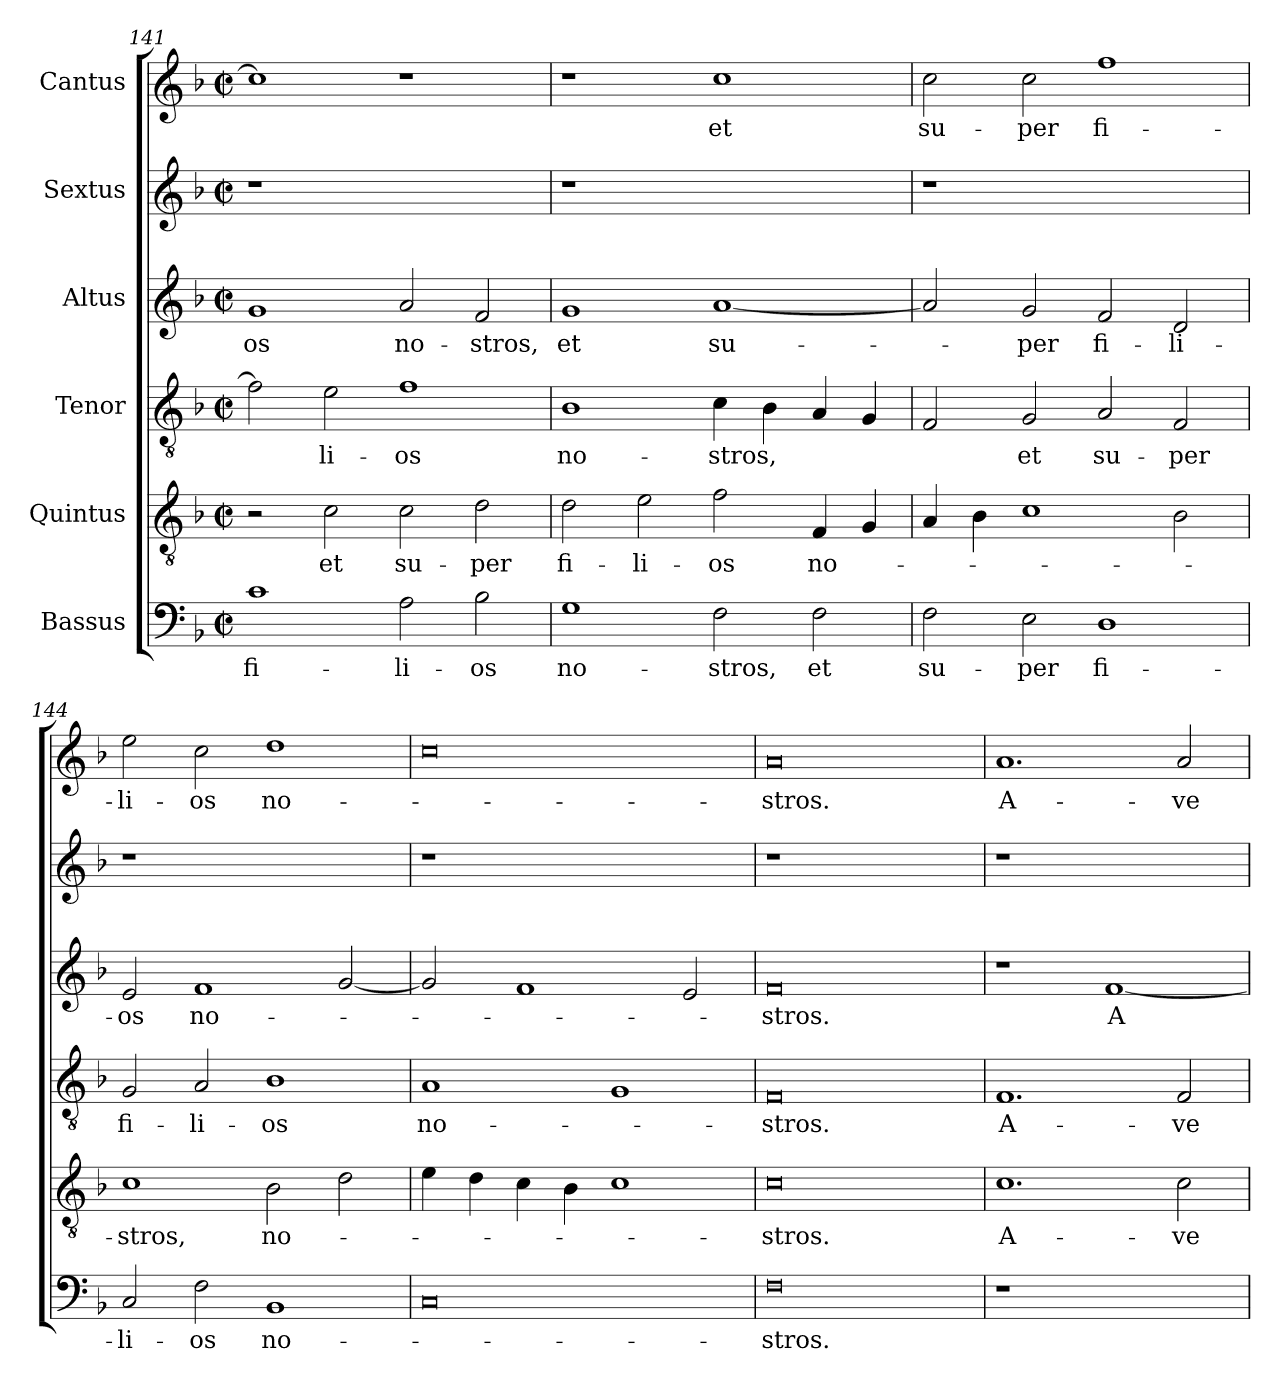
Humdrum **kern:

**kern	**text	**kern	**text	**kern	**text	**kern	**text	**kern	**kern	**text
*part6	*part6	*part5	*part5	*part4	*part4	*part3	*part3	*part2	*part1	*part1
*staff6	*staff6	*staff5	*staff5	*staff4	*staff4	*staff3	*staff3	*staff2	*staff1	*staff1
*I"Bassus	*	*I"Quintus	*	*I"Tenor	*	*I"Altus	*	*I"Sextus	*I"Cantus	*
*clefF4	*	*clefGv2	*	*clefGv2	*	*clefG2	*	*clefG2	*clefG2	*
*k[b-]	*	*k[b-]	*	*k[b-]	*	*k[b-]	*	*k[b-]	*k[b-]	*
*F:	*	*F:	*	*F:	*	*F:	*	*F:	*F:	*
*M2/2	*	*M2/2	*	*M2/2	*	*M2/2	*	*M2/2	*M2/2	*
*met(c|)	*	*met(c|)	*	*met(c|)	*	*met(c|)	*	*met(c|)	*met(c|)	*
=141	=141	=141	=141	=141	=141	=141	=141	=141	=141	=141
!	!LO:LY:b	!	!	!	!	!	!LO:LY:b	!	!	!
1c	fi-	2r	.	2f\]	.	1g	-os	1r	1cc]	.
!	!	!	!LO:LY:b	!	!LO:LY:b	!	!	!	!	!
.	.	2c\	et	2e\	-li-	.	.	.	.	.
!	!LO:LY:b	!	!LO:LY:b	!	!LO:LY:b	!	!LO:LY:b	!	!	!
2A\	-li-	2c\	su-	1f	-os	2a/	no-	1ryy	1r	.
!	!LO:LY:b	!	!LO:LY:b	!	!	!	!LO:LY:b	!	!	!
2B-\	-os	2d\	-per	.	.	2f/	-stros,	.	.	.
=142	=142	=142	=142	=142	=142	=142	=142	=142	=142	=142
!	!LO:LY:b	!	!LO:LY:b	!	!LO:LY:b	!	!LO:LY:b	!	!	!
1G	no-	2d\	fi-	1B-	no-	1g	et	1r	1r	.
!	!	!	!LO:LY:b	!	!	!	!	!	!	!
.	.	2e\	-li-	.	.	.	.	.	.	.
!	!LO:LY:b	!	!LO:LY:b	!	!LO:LY:b	!	!LO:LY:b	!	!	!LO:LY:b
2F\	-stros,	2f\	-os	4c\	-stros,	[1a	su-	1ryy	1cc	et
.	.	.	.	4B-\	.	.	.	.	.	.
!	!LO:LY:b	!	!LO:LY:b	!	!	!	!	!	!	!
2F\	et	4F/	no-	4A/	.	.	.	.	.	.
.	.	4G/	.	4G/	.	.	.	.	.	.
=143	=143	=143	=143	=143	=143	=143	=143	=143	=143	=143
!	!LO:LY:b	!	!	!	!	!	!	!	!	!LO:LY:b
2F\	su-	4A/	.	2F/	.	2a/]	.	1r	2cc\	su-
.	.	4B-\	.	.	.	.	.	.	.	.
!	!LO:LY:b	!	!	!	!LO:LY:b	!	!LO:LY:b	!	!	!LO:LY:b
2E\	-per	1c	.	2G/	et	2g/	-per	.	2cc\	-per
!	!LO:LY:b	!	!	!	!LO:LY:b	!	!LO:LY:b	!	!	!LO:LY:b
1D	fi-	.	.	2A/	su-	2f/	fi-	1ryy	1ff	fi-
!	!	!	!	!	!LO:LY:b	!	!LO:LY:b	!	!	!
.	.	2B-\	.	2F/	-per	2d/	-li-	.	.	.
=144	=144	=144	=144	=144	=144	=144	=144	=144	=144	=144
!	!LO:LY:b	!	!LO:LY:b	!	!LO:LY:b	!	!LO:LY:b	!	!	!LO:LY:b
2C/	-li-	1c	-stros,	2G/	fi-	2e/	-os	1r	2ee\	-li-
!	!LO:LY:b	!	!	!	!LO:LY:b	!	!LO:LY:b	!	!	!LO:LY:b
2F\	-os	.	.	2A/	-li-	1f	no-	.	2cc\	-os
!	!LO:LY:b	!	!LO:LY:b	!	!LO:LY:b	!	!	!	!	!LO:LY:b
1BB-	no-	2B-\	no-	1B-	-os	.	.	1ryy	1dd	no-
.	.	2d\	.	.	.	[2g/	.	.	.	.
=145	=145	=145	=145	=145	=145	=145	=145	=145	=145	=145
!	!	!	!	!	!LO:LY:b	!	!	!	!	!
0C	.	4e\	.	1A	no-	2g/]	.	1r	0cc	.
.	.	4d\	.	.	.	.	.	.	.	.
.	.	4c\	.	.	.	1f	.	.	.	.
.	.	4B-\	.	.	.	.	.	.	.	.
.	.	1c	.	1G	.	.	.	1ryy	.	.
.	.	.	.	.	.	2e/	.	.	.	.
=146	=146	=146	=146	=146	=146	=146	=146	=146	=146	=146
!	!LO:LY:b	!	!LO:LY:b	!	!LO:LY:b	!	!LO:LY:b	!	!	!LO:LY:b
0F	-stros.	0c	-stros.	0F	-stros.	0f	-stros.	1r	0a	-stros.
.	.	.	.	.	.	.	.	1ryy	.	.
!!LO:PB:g=z
=147	=147	=147	=147	=147	=147	=147	=147	=147	=147	=147
!	!	!	!LO:LY:b	!	!LO:LY:b	!	!	!	!	!LO:LY:b
1r	.	1.c	A-	1.F	A-	1r	.	1r	1.a	A-
!	!	!	!	!	!	!	!LO:LY:b	!	!	!
1ryy	.	.	.	.	.	[1f	A-	1ryy	.	.
!	!	!	!LO:LY:b	!	!LO:LY:b	!	!	!	!	!LO:LY:b
.	.	2c\	-ve	2F/	-ve	.	.	.	2a/	-ve
=	=	=	=	=	=	=	=	=	=	=
*-	*-	*-	*-	*-	*-	*-	*-	*-	*-	*-
